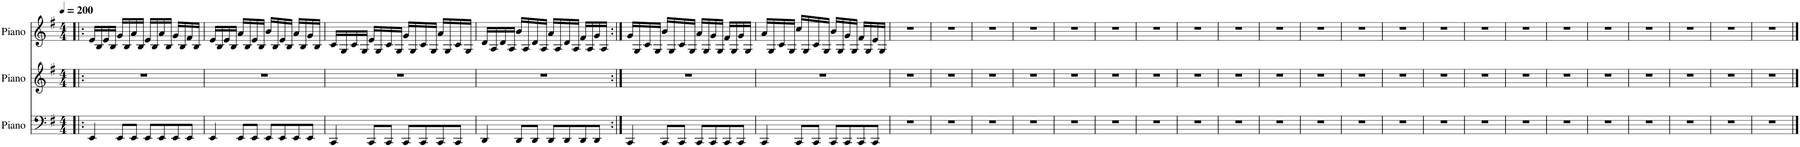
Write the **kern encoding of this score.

**kern	**kern	**kern
*part3	*part2	*part1
*staff3	*staff2	*staff1
*I"Piano	*I"Piano	*I"Piano
*I'Pno.	*I'Pno.	*I'Pno.
*clefF4	*clefG2	*clefG2
*k[f#]	*k[f#]	*k[f#]
*M4/4	*M4/4	*M4/4
*MM200	*MM200	*MM200
=1!|:	=1!|:	=1!|:
4EE/	1r	16e/LL
.	.	16B/
.	.	16e/
.	.	16B/JJ
8EE/L	.	16g/LL
.	.	16B/
8EE/J	.	16a/
.	.	16B/JJ
8EE/L	.	16e/LL
.	.	16B/
8EE/	.	16a/
.	.	16B/JJ
8EE/	.	16g/LL
.	.	16B/
8EE/J	.	16f#/
.	.	16B/JJ
=2	=2	=2
4EE/	1r	16e/LL
.	.	16B/
.	.	16e/
.	.	16B/JJ
8EE/L	.	16a/LL
.	.	16B/
8EE/J	.	16e/
.	.	16B/JJ
8EE/L	.	16b/LL
.	.	16B/
8EE/	.	16e/
.	.	16B/JJ
8EE/	.	16a/LL
.	.	16B/
8EE/J	.	16g/
.	.	16B/JJ
=3	=3	=3
4CC/	1r	16c/LL
.	.	16G/
.	.	16c/
.	.	16G/JJ
8CC/L	.	16e/LL
.	.	16G/
8CC/J	.	16c/
.	.	16G/JJ
8CC/L	.	16g/LL
.	.	16G/
8CC/	.	16c/
.	.	16G/JJ
8CC/	.	16a/LL
.	.	16G/
8CC/J	.	16c/
.	.	16G/JJ
=4	=4	=4
4DD/	1r	16d/LL
.	.	16A/
.	.	16d/
.	.	16A/JJ
8DD/L	.	16b/LL
.	.	16A/
8DD/J	.	16d/
.	.	16A/JJ
8DD/L	.	16a/LL
.	.	16A/
8DD/	.	16d/
.	.	16A/JJ
8DD/	.	16f#/LL
.	.	16A/
8DD/J	.	16g/
.	.	16A/JJ
=5:|!	=5:|!	=5:|!
4CC/	1r	16g/LL
.	.	16G/
.	.	16c/
.	.	16G/JJ
8CC/L	.	16b/LL
.	.	16G/
8CC/J	.	16c/
.	.	16G/JJ
8CC/L	.	16a/LL
.	.	16G/
8CC/	.	16g/
.	.	16G/JJ
8CC/	.	16f#/LL
.	.	16G/
8CC/J	.	16g/
.	.	16G/JJ
=6	=6	=6
4CC/	1r	16a/LL
.	.	16G/
.	.	16c/
.	.	16G/JJ
8CC/L	.	16cc/LL
.	.	16G/
8CC/J	.	16c/
.	.	16G/JJ
8CC/L	.	16b/LL
.	.	16G/
8CC/	.	16g/
.	.	16G/JJ
8CC/	.	16f#/LL
.	.	16G/
8CC/J	.	16e/
.	.	16G/JJ
=7	=7	=7
1r	1r	1r
=8	=8	=8
1r	1r	1r
=9	=9	=9
1r	1r	1r
=10	=10	=10
1r	1r	1r
=11	=11	=11
1r	1r	1r
=12	=12	=12
1r	1r	1r
=13	=13	=13
1r	1r	1r
=14	=14	=14
1r	1r	1r
=15	=15	=15
1r	1r	1r
=16	=16	=16
1r	1r	1r
=17	=17	=17
1r	1r	1r
=18	=18	=18
1r	1r	1r
=19	=19	=19
1r	1r	1r
=20	=20	=20
1r	1r	1r
=21	=21	=21
1r	1r	1r
=22	=22	=22
1r	1r	1r
=23	=23	=23
1r	1r	1r
=24	=24	=24
1r	1r	1r
=25	=25	=25
1r	1r	1r
=26	=26	=26
1r	1r	1r
=27	=27	=27
1r	1r	1r
=28	=28	=28
1r	1r	1r
==	==	==
*-	*-	*-
